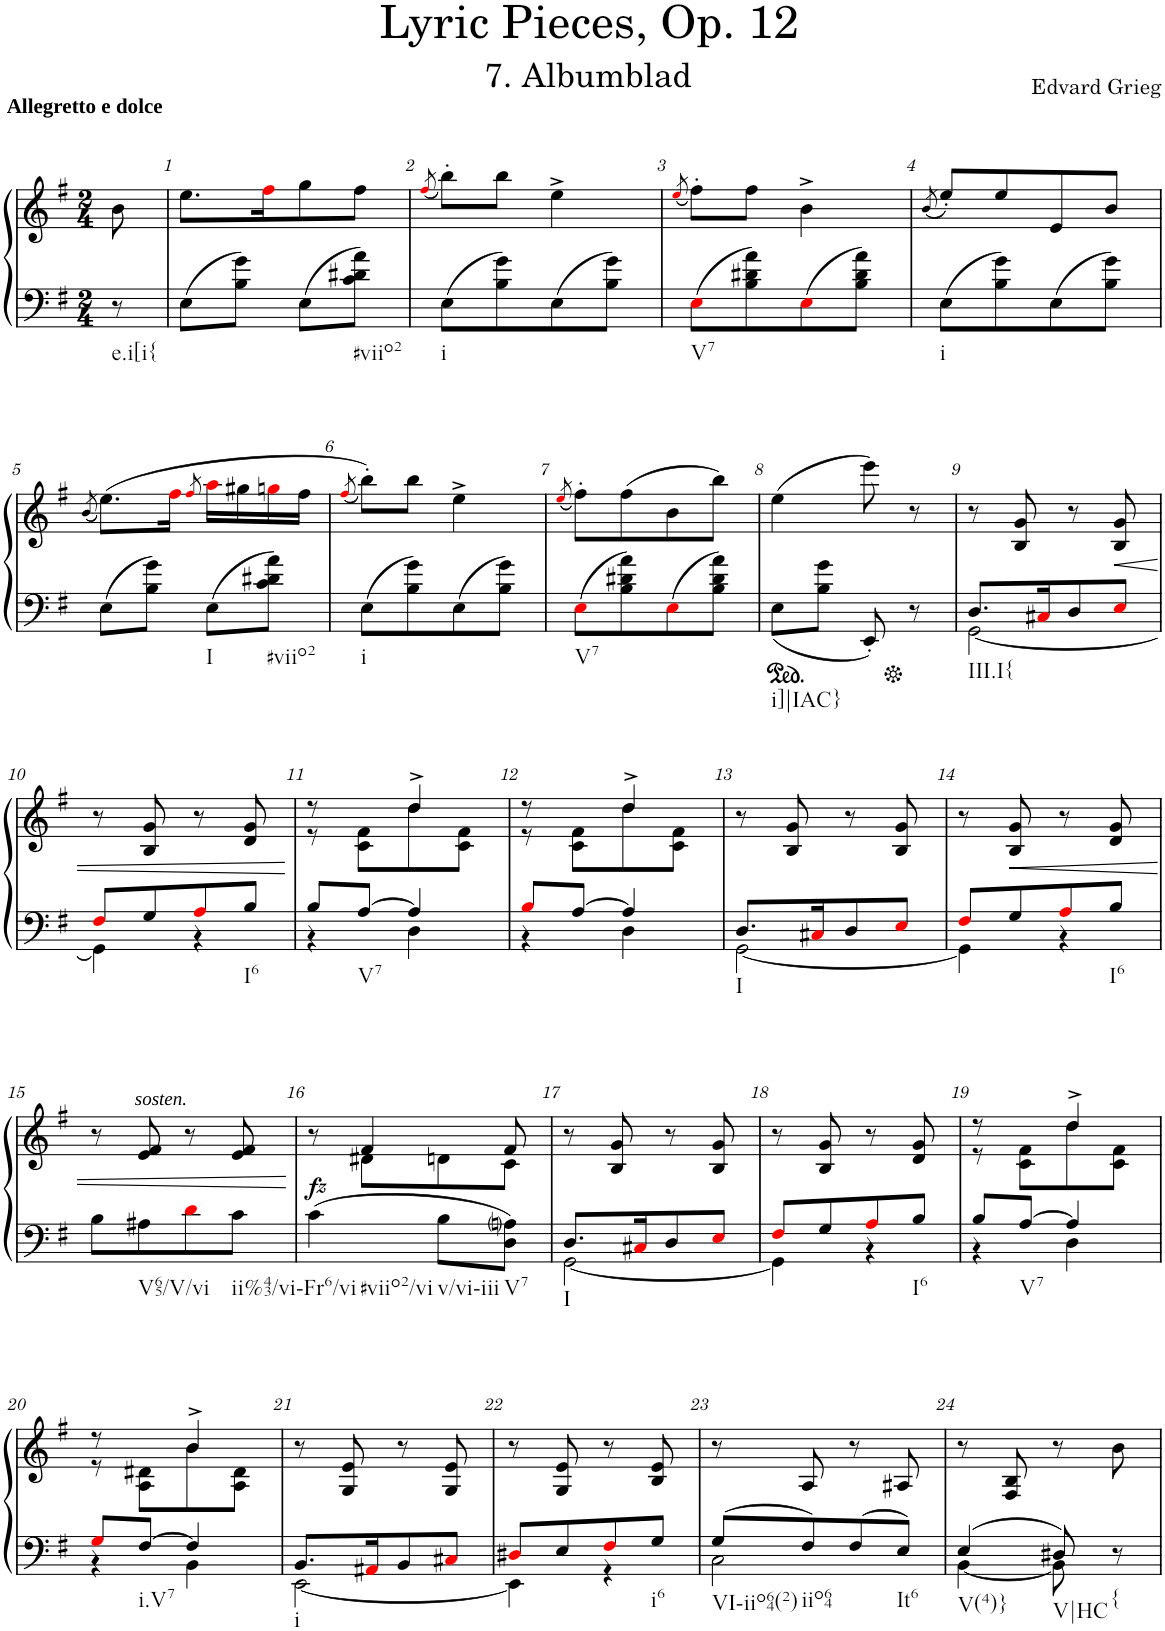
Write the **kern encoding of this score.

**kern	**kern	**dynam
*part1	*part1	*part1
*staff2	*staff1	*staff1/2
*I"Midi_1	*	*
*clefF4	*clefG2	*
*k[f#]	*k[f#]	*
*G:	*G:	*
*M2/4	*M2/4	*
=	=	=
!	!LO:TX:a:B:t=Allegretto e dolce	!
!LO:TX:b:t=e.i[i{	!	!
8r	8b\	.
=1	=1	=1
8E\L	8.ee\L	.
8B\ 8g\J	.	.
.	16ff#i\K	.
8E\L	8gg\	.
!LO:TX:b:t=#viio2	!	!
8c\ 8d#X\ 8a\J	8ff#\J	.
=2	=2	=2
.	(8qff#i/	.
!LO:TX:b:t=i	!	!
8E\L	8bb'\L)	.
8B\ 8g\	8bb\J	.
8E\	4ee^\	.
8B\ 8g\J	.	.
=3	=3	=3
.	(8qeei/	.
!LO:TX:b:t=V7	!	!
8Ei\L	8ff#'\L)	.
8B\ 8d#X\ 8a\	8ff#\J	.
8Ei\	4b^\	.
8B\ 8d#\ 8a\J	.	.
=4	=4	=4
.	(8qb/	.
!LO:TX:b:t=i	!	!
8E\L	8ee'/L)	.
8B\ 8g\	8ee/	.
8E\	8e/	.
8B\ 8g\J	8b/J	.
!!LO:LB:g=z
=5	=5	=5
.	(8qb/	.
8E\L	(>8.ee\L)	.
8B\ 8g\J	.	.
.	16ff#i\Jk	.
.	8qff#i/	.
!LO:TX:b:t=I	!	!
8E\L	16aai\LL	.
.	16gg#X\	.
!LO:TX:b:t=#viio2	!	!
8c\ 8d#X\ 8a\J	16ggni\	.
.	16ff#\JJ	.
=6	=6	=6
.	(8qff#i/	.
!LO:TX:b:t=i	!	!
8E\L	8bb'\L))	.
8B\ 8g\	8bb\J	.
8E\	4ee^\	.
8B\ 8g\J	.	.
=7	=7	=7
.	(8qeei/	.
!LO:TX:b:t=V7	!	!
8Ei\L	8ff#'\L)	.
8B\ 8d#X\ 8a\	(>8ff#\	.
8Ei\	8b\	.
8B\ 8d#\ 8a\J	8bb\J)	.
=8	=8	=8
!LO:TX:b:t=i]|IAC}	!	!
8E\L	(>4ee\	.
8B\ 8g\J	.	.
8EE'/	8eee\)	.
8r	8r	.
=9	=9	=9
*^	*	*
!LO:TX:b:t=III.I{	!	!	!
8.D/L	[2GG\	8r	.
.	.	8B/ 8g/	.
16C#Xi/K	.	.	.
8D/	.	8r	.
!	!	!	!LO:HP:b
8Ei/J	.	8B/ 8g/	<
!!LO:LB:g=z
=10	=10	=10	=10
8F#i/L	4GG\]	8r	.
8G/	.	8B/ 8g/	.
8Ai/	4r	8r	.
!LO:TX:b:t=I6	!	!	!
8B/J	.	8d/ 8g/	.
*v	*v	*	*
.	.	[
=11	=11	=11
*^	*^	*
8B/L	4r	8r	8r	.
!LO:TX:b:t=V7	!	!	!	!
[8A/J	.	8ryy	8c\ 8f#\L	.
4A/]	4D\	4dd^/	8dd\	.
.	.	.	8c\ 8f#\J	.
=12	=12	=12	=12	=12
8Bi/L	4r	8r	8r	.
[8A/J	.	8ryy	8c\ 8f#\L	.
4A/]	4D\	4dd^/	8dd\	.
.	.	.	8c\ 8f#\J	.
=13	=13	=13	=13	=13
!LO:TX:b:t=I	!	!	!	!
*	*	*v	*v	*
8.D/L	[2GG\	8r	.
.	.	8B/ 8g/	.
16C#Xi/K	.	.	.
8D/	.	8r	.
8Ei/J	.	8B/ 8g/	.
=14	=14	=14	=14
8F#i/L	4GG\]	8r	.
!	!	!	!LO:HP:b
8G/	.	8B/ 8g/	<
8Ai/	4r	8r	.
!LO:TX:b:t=I6	!	!	!
8B/J	.	8d/ 8g/	.
*v	*v	*	*
!!LO:LB:g=z
=15	=15	=15
8B\L	8r	.
!	!LO:TX:a:i:t=sosten.	!
!LO:TX:b:t=V65/V/vi	!	!
8A#X\	8e/ 8f#/	.
8di\	8r	.
!LO:TX:b:t=ii%43/vi-Fr6/vi	!	!
8c\J	8e/ 8f#/	.
.	.	[
=16	=16	=16
*	*^	*
!LO:TX:b:t=#viio2/vi	!	!	!
!	!	!	!LO:DY:a=2
4c\	8r	8ryy	fz
.	4f#/	8d#X\L	.
!LO:TX:b:t=v/vi-iii	!	!	!
8B\L	.	8dn\	.
!LO:TX:b:t=V7	!	!	!
8D\ 8Anj\J	8f#/	8c\J	.
=17	=17	=17	=17
*^	*	*	*
!LO:TX:b:t=I	!	!	!	!
*	*	*v	*v	*
8.D/L	[2GG\	8r	.
.	.	8B/ 8g/	.
16C#Xi/K	.	.	.
8D/	.	8r	.
8Ei/J	.	8B/ 8g/	.
=18	=18	=18	=18
8F#i/L	4GG\]	8r	.
8G/	.	8B/ 8g/	.
8Ai/	4r	8r	.
!LO:TX:b:t=I6	!	!	!
8B/J	.	8d/ 8g/	.
=19	=19	=19	=19
*	*	*^	*
8B/L	4r	8r	8r	.
!LO:TX:b:t=V7	!	!	!	!
[8A/J	.	8ryy	8c\ 8f#\L	.
4A/]	4D\	4dd^/	8dd\	.
.	.	.	8c\ 8f#\J	.
!!LO:LB:g=z	!!
=20	=20	=20	=20	=20
8Gi/L	4r	8r	8r	.
!LO:TX:b:t=i.V7	!	!	!	!
[8F#/J	.	8ryy	8A\ 8d#X\L	.
4F#/]	4BB\	4b^/	8b\	.
.	.	.	8A\ 8d#\J	.
=21	=21	=21	=21	=21
!LO:TX:b:t=i	!	!	!	!
*	*	*v	*v	*
8.BB/L	[2EE\	8r	.
.	.	8G/ 8e/	.
16AA#Xi/K	.	.	.
8BB/	.	8r	.
8C#Xi/J	.	8G/ 8e/	.
=22	=22	=22	=22
8D#Xi/L	4EE\]	8r	.
8E/	.	8G/ 8e/	.
8F#i/	4r	8r	.
!LO:TX:b:t=i6	!	!	!
8G/J	.	8B/ 8e/	.
=23	=23	=23	=23
!LO:TX:b:t=VI-iio64(2)	!	!	!
8G/L	2C\	8r	.
!LO:TX:b:t=iio64	!	!	!
8F#/	.	8A/	.
8F#/	.	8r	.
!LO:TX:b:t=It6	!	!	!
8E/J	.	8A#X/	.
=24	=24	=24	=24
!LO:TX:b:t=V(4)}	!	!	!
4E/	[4BB\	8r	.
.	.	8F#/ 8B/	.
!LO:TX:b:t=V|HC	!	!	!
8D#X/	8BB\]	8r	.
!LO:TX:b:t={	!	!	!
8r	8ryy	8b\	.
*v	*v	*	*
=	=	=
*-	*-	*-
